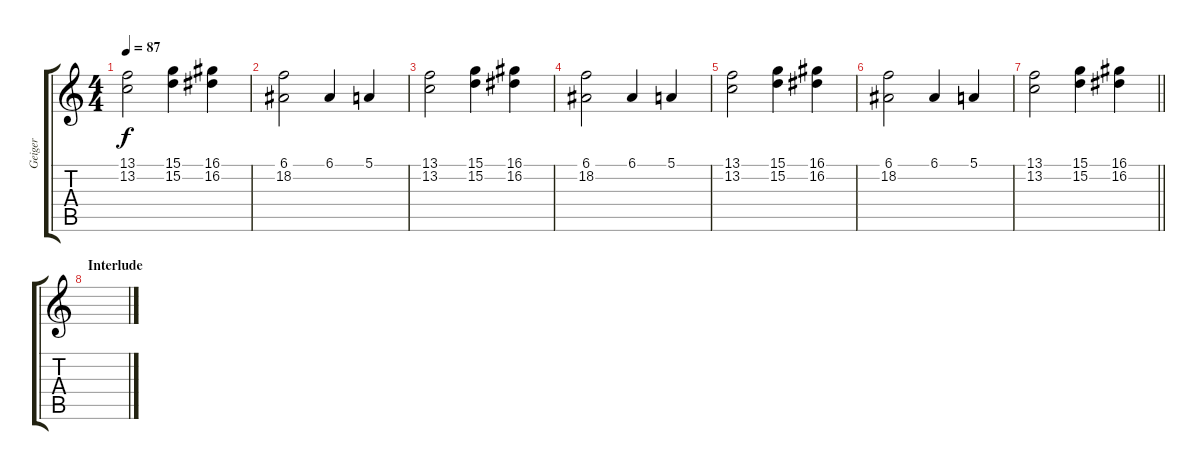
\track ("Geiger" "Geiger") {instrument stringensemble2 bank 1}
\staff {score tabs}
\tuning (E4 B3 G3 D3 A2 E2) {hide}
\ts (4 4)
\tempo 87
\clef g2
\ks c
(13.1 13.2).2{dy f} (15.1 15.2).4 (16.1 16.2).4 |
(6.1 18.2).2{volume 16} 6.1.4 5.1.4 |
(13.1 13.2).2 (15.1 15.2).4 (16.1 16.2).4 |
(6.1 18.2).2{volume 16} 6.1.4 5.1.4 |
(13.1 13.2).2 (15.1 15.2).4 (16.1 16.2).4 |
(6.1 18.2).2{volume 16} 6.1.4 5.1.4 |
\barLineRight lightlight
(13.1 13.2).2 (15.1 15.2).4 (16.1 16.2).4 |
\section ("" "Interlude")
